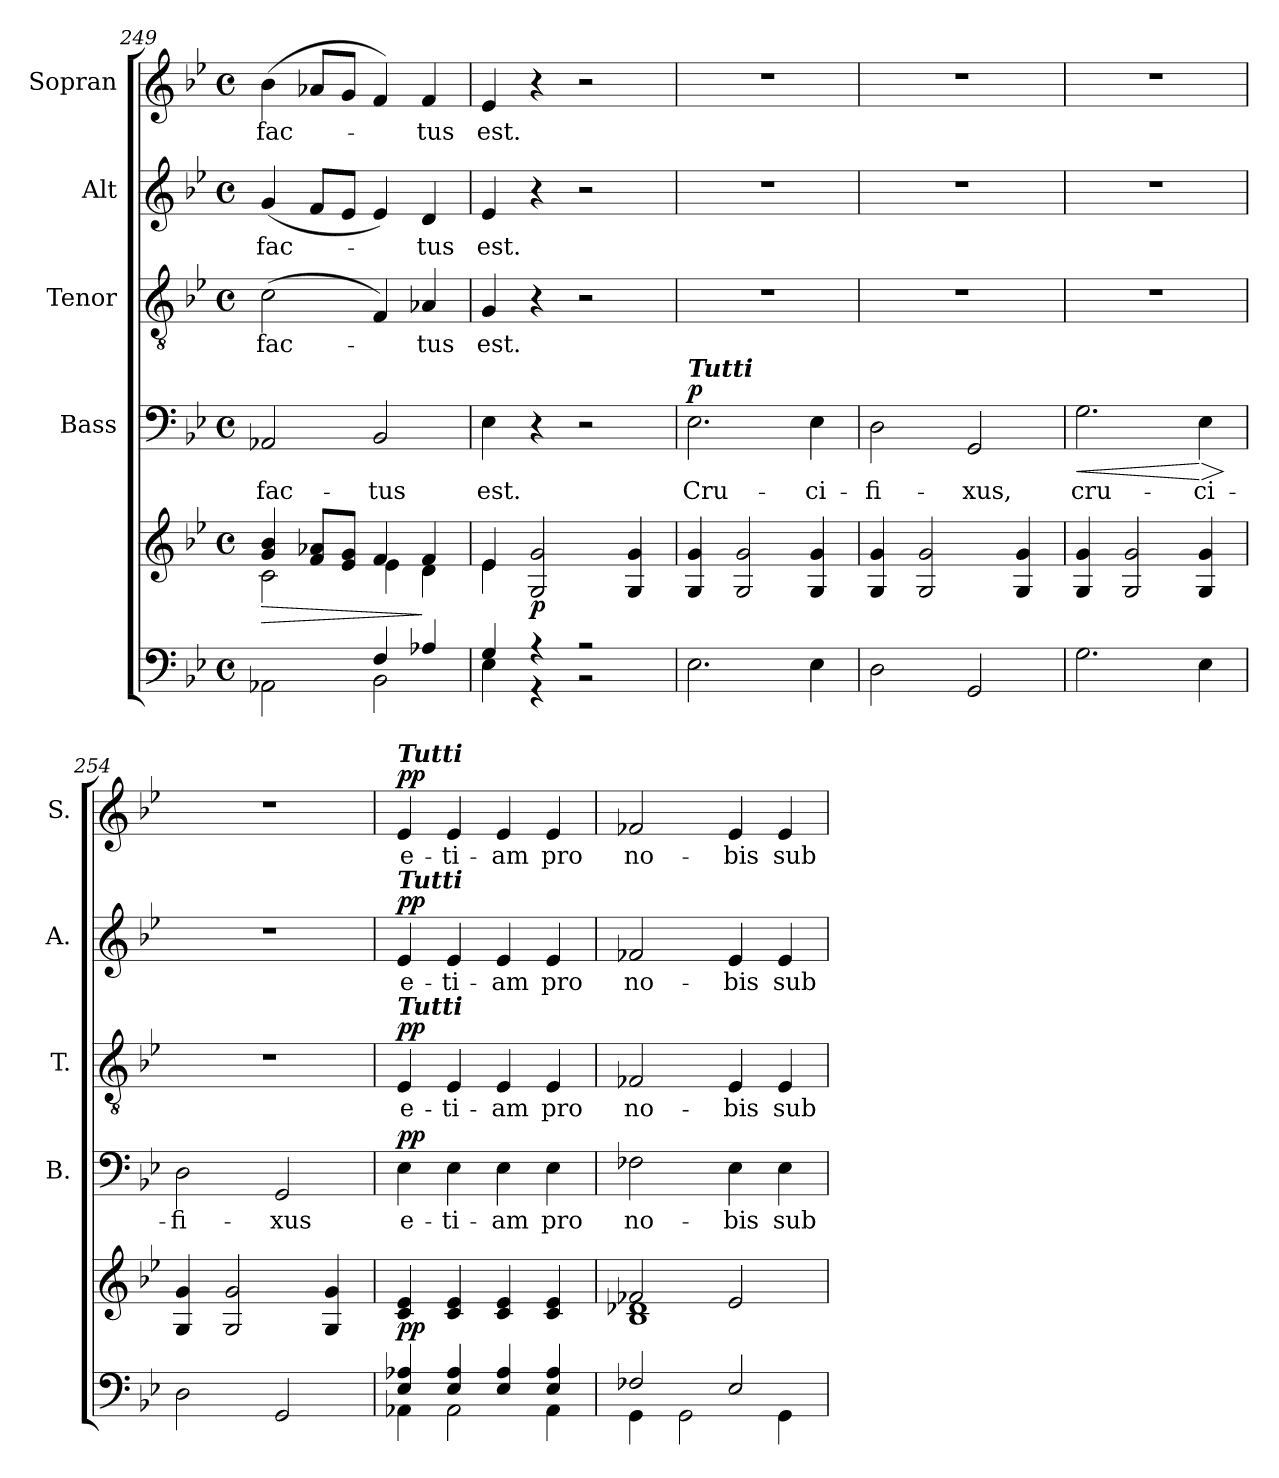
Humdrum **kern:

**kern	**kern	**dynam	**kern	**text	**dynam	**kern	**text	**dynam	**kern	**text	**dynam	**kern	**text	**dynam
*part5	*part5	*part5	*part4	*part4	*part4	*part3	*part3	*part3	*part2	*part2	*part2	*part1	*part1	*part1
*staff6	*staff5	*staff5/6	*staff4	*staff4	*staff4	*staff3	*staff3	*staff3	*staff2	*staff2	*staff2	*staff1	*staff1	*staff1
*	*	*	*I"Bass	*	*	*I"Tenor	*	*	*I"Alt	*	*	*I"Sopran	*	*
*	*	*	*I'B.	*	*	*I'T.	*	*	*I'A.	*	*	*I'S.	*	*
*clefF4	*clefG2	*	*clefF4	*	*	*clefGv2	*	*	*clefG2	*	*	*clefG2	*	*
*k[b-e-]	*k[b-e-]	*	*k[b-e-]	*	*	*k[b-e-]	*	*	*k[b-e-]	*	*	*k[b-e-]	*	*
*B-:	*B-:	*	*B-:	*	*	*B-:	*	*	*B-:	*	*	*B-:	*	*
*M4/4	*M4/4	*	*M4/4	*	*	*M4/4	*	*	*M4/4	*	*	*M4/4	*	*
*met(c)	*met(c)	*	*met(c)	*	*	*met(c)	*	*	*met(c)	*	*	*met(c)	*	*
=249	=249	=249	=249	=249	=249	=249	=249	=249	=249	=249	=249	=249	=249	=249
*^	*	*	*	*	*	*	*	*	*	*	*	*	*	*
!	!	!	!LO:HP:b	!	!LO:LY:b	!	!	!LO:LY:b	!	!	!LO:LY:b	!	!	!LO:LY:b	!
*	*	*^	*	*	*	*	*	*	*	*	*	*	*	*	*
2ryy	2AA-X\	4g/ 4b-/	2c\	>	2AA-X/	fac-	.	(>2c\	fac-	.	(<4g/	fac-	.	(>4b-\	fac-	.
.	.	8f/ 8a-X/L	.	.	.	.	.	.	.	.	8f/L	.	.	8a-X/L	.	.
.	.	8e-/ 8g/J	.	.	.	.	.	.	.	.	8e-/J	.	.	8g/J	.	.
!	!	!	!	!	!	!LO:LY:b	!	!	!	!	!	!	!	!	!	!
4F/	2BB-\	4f/	4e-\	.	2BB-/	-tus	.	4F/)	.	.	4e-/)	.	.	4f/)	.	.
!	!	!	!	!	!	!	!	!	!LO:LY:b	!	!	!LO:LY:b	!	!	!LO:LY:b	!
4A-X/	.	4f/	4d\	]	.	.	.	4A-X/	-tus	.	4d/	-tus	.	4f/	-tus	.
=250	=250	=250	=250	=250	=250	=250	=250	=250	=250	=250	=250	=250	=250	=250	=250	=250
!	!	!	!	!	!	!LO:LY:b	!	!	!LO:LY:b	!	!	!LO:LY:b	!	!	!LO:LY:b	!
4G/	4E-\	4e-/	4e-\	.	4E-\	est.	.	4G/	est.	.	4e-/	est.	.	4e-/	est.	.
!	!	!	!	!LO:DY:b	!	!	!	!	!	!	!	!	!	!	!	!
4r	4r	2G/ 2g/	2.ryy	p	4r	.	.	4r	.	.	4r	.	.	4r	.	.
2r	2r	.	.	.	2r	.	.	2r	.	.	2r	.	.	2r	.	.
.	.	4G/ 4g/	.	.	.	.	.	.	.	.	.	.	.	.	.	.
*v	*v	*	*	*	*	*	*	*	*	*	*	*	*	*	*	*
*	*v	*v	*	*	*	*	*	*	*	*	*	*	*	*	*
!!LO:LB:g=z
=251	=251	=251	=251	=251	=251	=251	=251	=251	=251	=251	=251	=251	=251	=251
!	!	!	!LO:TX:a:Bi:t=Tutti	!	!	!	!	!	!	!	!	!	!	!
!	!	!	!	!LO:LY:b	!LO:DY:a	!	!	!	!	!	!	!	!	!
2.E-\	4G/ 4g/	.	2.E-\	Cru-	p	1r	.	.	1r	.	.	1r	.	.
.	2G/ 2g/	.	.	.	.	.	.	.	.	.	.	.	.	.
!	!	!	!	!LO:LY:b	!	!	!	!	!	!	!	!	!	!
4E-\	4G/ 4g/	.	4E-\	-ci-	.	.	.	.	.	.	.	.	.	.
=252	=252	=252	=252	=252	=252	=252	=252	=252	=252	=252	=252	=252	=252	=252
!	!	!	!	!LO:LY:b	!	!	!	!	!	!	!	!	!	!
2D\	4G/ 4g/	.	2D\	-fi-	.	1r	.	.	1r	.	.	1r	.	.
.	2G/ 2g/	.	.	.	.	.	.	.	.	.	.	.	.	.
!	!	!	!	!LO:LY:b	!	!	!	!	!	!	!	!	!	!
2GG/	.	.	2GG/	-xus,	.	.	.	.	.	.	.	.	.	.
.	4G/ 4g/	.	.	.	.	.	.	.	.	.	.	.	.	.
=253	=253	=253	=253	=253	=253	=253	=253	=253	=253	=253	=253	=253	=253	=253
!	!	!	!	!LO:LY:b	!LO:HP:b	!	!	!	!	!	!	!	!	!
2.G\	4G/ 4g/	.	2.G\	cru-	<	1r	.	.	1r	.	.	1r	.	.
.	2G/ 2g/	.	.	.	.	.	.	.	.	.	.	.	.	.
!	!	!	!	!LO:LY:b	!LO:HP:n=1:b	!	!	!	!	!	!	!	!	!
4E-\	4G/ 4g/	.	4E-\	-ci-	[ >	.	.	.	.	.	.	.	.	.
.	.	.	.	.	]	.	.	.	.	.	.	.	.	.
=254	=254	=254	=254	=254	=254	=254	=254	=254	=254	=254	=254	=254	=254	=254
!	!	!	!	!LO:LY:b	!	!	!	!	!	!	!	!	!	!
2D\	4G/ 4g/	.	2D\	-fi-	.	1r	.	.	1r	.	.	1r	.	.
.	2G/ 2g/	.	.	.	.	.	.	.	.	.	.	.	.	.
!	!	!	!	!LO:LY:b	!	!	!	!	!	!	!	!	!	!
2GG/	.	.	2GG/	-xus	.	.	.	.	.	.	.	.	.	.
.	4G/ 4g/	.	.	.	.	.	.	.	.	.	.	.	.	.
=255	=255	=255	=255	=255	=255	=255	=255	=255	=255	=255	=255	=255	=255	=255
*^	*	*	*	*	*	*	*	*	*	*	*	*	*	*
!	!	!	!	!	!	!	!	!	!	!	!	!	!LO:TX:a:Bi:t=Tutti	!	!
!	!	!	!	!	!	!	!	!	!	!LO:TX:a:Bi:t=Tutti	!	!	!	!	!
!	!	!	!	!	!	!	!LO:TX:a:Bi:t=Tutti	!	!	!	!	!	!	!	!
!	!	!	!LO:DY:b	!	!LO:LY:b	!LO:DY:a	!	!LO:LY:b	!LO:DY:a	!	!LO:LY:b	!LO:DY:a	!	!LO:LY:b	!LO:DY:a
4E-/ 4A-X/	4AA-X\	4c/ 4e-/	pp	4E-\	e-	pp	4E-/	e-	pp	4e-/	e-	pp	4e-/	e-	pp
!	!	!	!	!	!LO:LY:b	!	!	!LO:LY:b	!	!	!LO:LY:b	!	!	!LO:LY:b	!
4E-/ 4A-/	2AA-\	4c/ 4e-/	.	4E-\	-ti-	.	4E-/	-ti-	.	4e-/	-ti-	.	4e-/	-ti-	.
!	!	!	!	!	!LO:LY:b	!	!	!LO:LY:b	!	!	!LO:LY:b	!	!	!LO:LY:b	!
4E-/ 4A-/	.	4c/ 4e-/	.	4E-\	-am	.	4E-/	-am	.	4e-/	-am	.	4e-/	-am	.
!	!	!	!	!	!LO:LY:b	!	!	!LO:LY:b	!	!	!LO:LY:b	!	!	!LO:LY:b	!
4E-/ 4A-/	4AA-\	4c/ 4e-/	.	4E-\	pro	.	4E-/	pro	.	4e-/	pro	.	4e-/	pro	.
=256	=256	=256	=256	=256	=256	=256	=256	=256	=256	=256	=256	=256	=256	=256	=256
*	*	*^	*	*	*	*	*	*	*	*	*	*	*	*	*
!	!	!	!	!	!	!LO:LY:b	!	!	!LO:LY:b	!	!	!LO:LY:b	!	!	!LO:LY:b	!
2F-X/	4GG\	2f-X/	1B- 1d-X	.	2F-X\	no-	.	2F-X/	no-	.	2f-X/	no-	.	2f-X/	no-	.
.	2GG\	.	.	.	.	.	.	.	.	.	.	.	.	.	.	.
!	!	!	!	!	!	!LO:LY:b	!	!	!LO:LY:b	!	!	!LO:LY:b	!	!	!LO:LY:b	!
2E-/	.	2e-/	.	.	4E-\	-bis	.	4E-/	-bis	.	4e-/	-bis	.	4e-/	-bis	.
!	!	!	!	!	!	!LO:LY:b	!	!	!LO:LY:b	!	!	!LO:LY:b	!	!	!LO:LY:b	!
.	4GG\	.	.	.	4E-\	sub	.	4E-/	sub	.	4e-/	sub	.	4e-/	sub	.
*v	*v	*	*	*	*	*	*	*	*	*	*	*	*	*	*	*
*	*v	*v	*	*	*	*	*	*	*	*	*	*	*	*	*
=	=	=	=	=	=	=	=	=	=	=	=	=	=	=
*-	*-	*-	*-	*-	*-	*-	*-	*-	*-	*-	*-	*-	*-	*-
